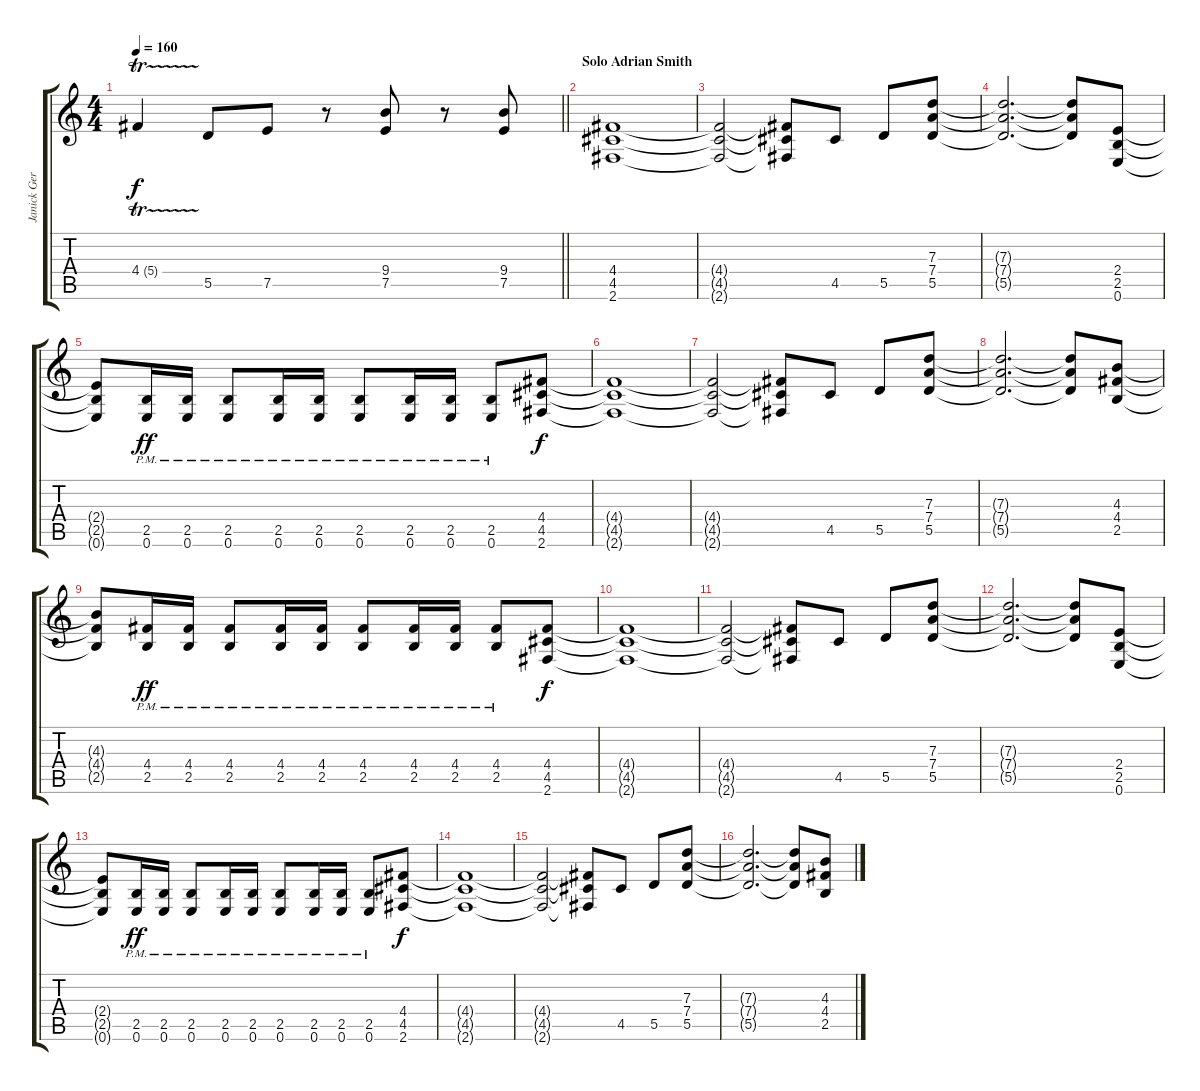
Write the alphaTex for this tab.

\track ("Janick Gers" "Janick Ger") {instrument overdrivenguitar}
\staff {score tabs}
\tuning (E4 B3 G3 D3 A2 E2) {hide}
\ts (4 4)
\tempo 160
\clef g2
\barLineRight lightlight
\ks c
4.4{tr (5 32)}.4{dy f} 5.5.8 7.5.8 r.8 (9.4 7.5).8 r.8 (9.4 7.5).8 |
\section ("" "Solo Adrian Smith")
(4.4 4.5 2.6).1 |
(4.4{t} 4.5{t} 2.6{t}).2 (4.4{t} 4.5{t} 2.6{t}).8 4.5.8 5.5.8 (7.3 7.4 5.5).8 |
(7.3{t} 7.4{t} 5.5{t}).2{d} (7.3{t} 7.4{t} 5.5{t}).8 (2.4 2.5 0.6).8 |
(2.4{t} 2.5{t} 0.6{t}).8 (2.5{pm} 0.6{pm}).16{dy ff} (2.5{pm} 0.6{pm}).16 (2.5{pm} 0.6{pm}).8 (2.5{pm} 0.6{pm}).16 (2.5{pm} 0.6{pm}).16 (2.5{pm} 0.6{pm}).8 (2.5{pm} 0.6{pm}).16 (2.5{pm} 0.6{pm}).16 (2.5{pm} 0.6{pm}).8 (4.4 4.5 2.6).8{dy f} |
(4.4{t} 4.5{t} 2.6{t}).1 |
(4.4{t} 4.5{t} 2.6{t}).2 (4.4{t} 4.5{t} 2.6{t}).8 4.5.8 5.5.8 (7.3 7.4 5.5).8 |
(7.3{t} 7.4{t} 5.5{t}).2{d} (7.3{t} 7.4{t} 5.5{t}).8 (4.3 4.4 2.5).8 |
(4.3{t} 4.4{t} 2.5{t}).8 (4.4{pm} 2.5{pm}).16{dy ff} (4.4{pm} 2.5{pm}).16 (4.4{pm} 2.5{pm}).8 (4.4{pm} 2.5{pm}).16 (4.4{pm} 2.5{pm}).16 (4.4{pm} 2.5{pm}).8 (4.4{pm} 2.5{pm}).16 (4.4{pm} 2.5{pm}).16 (4.4{pm} 2.5{pm}).8 (4.4 4.5 2.6).8{dy f} |
(4.4{t} 4.5{t} 2.6{t}).1 |
(4.4{t} 4.5{t} 2.6{t}).2 (4.4{t} 4.5{t} 2.6{t}).8 4.5.8 5.5.8 (7.3 7.4 5.5).8 |
(7.3{t} 7.4{t} 5.5{t}).2{d} (7.3{t} 7.4{t} 5.5{t}).8 (2.4 2.5 0.6).8 |
(2.4{t} 2.5{t} 0.6{t}).8 (2.5{pm} 0.6{pm}).16{dy ff} (2.5{pm} 0.6{pm}).16 (2.5{pm} 0.6{pm}).8 (2.5{pm} 0.6{pm}).16 (2.5{pm} 0.6{pm}).16 (2.5{pm} 0.6{pm}).8 (2.5{pm} 0.6{pm}).16 (2.5{pm} 0.6{pm}).16 (2.5{pm} 0.6{pm}).8 (4.4 4.5 2.6).8{dy f} |
(4.4{t} 4.5{t} 2.6{t}).1 |
(4.4{t} 4.5{t} 2.6{t}).2 (4.4{t} 4.5{t} 2.6{t}).8 4.5.8 5.5.8 (7.3 7.4 5.5).8 |
(7.3{t} 7.4{t} 5.5{t}).2{d} (7.3{t} 7.4{t} 5.5{t}).8 (4.3 4.4 2.5).8
